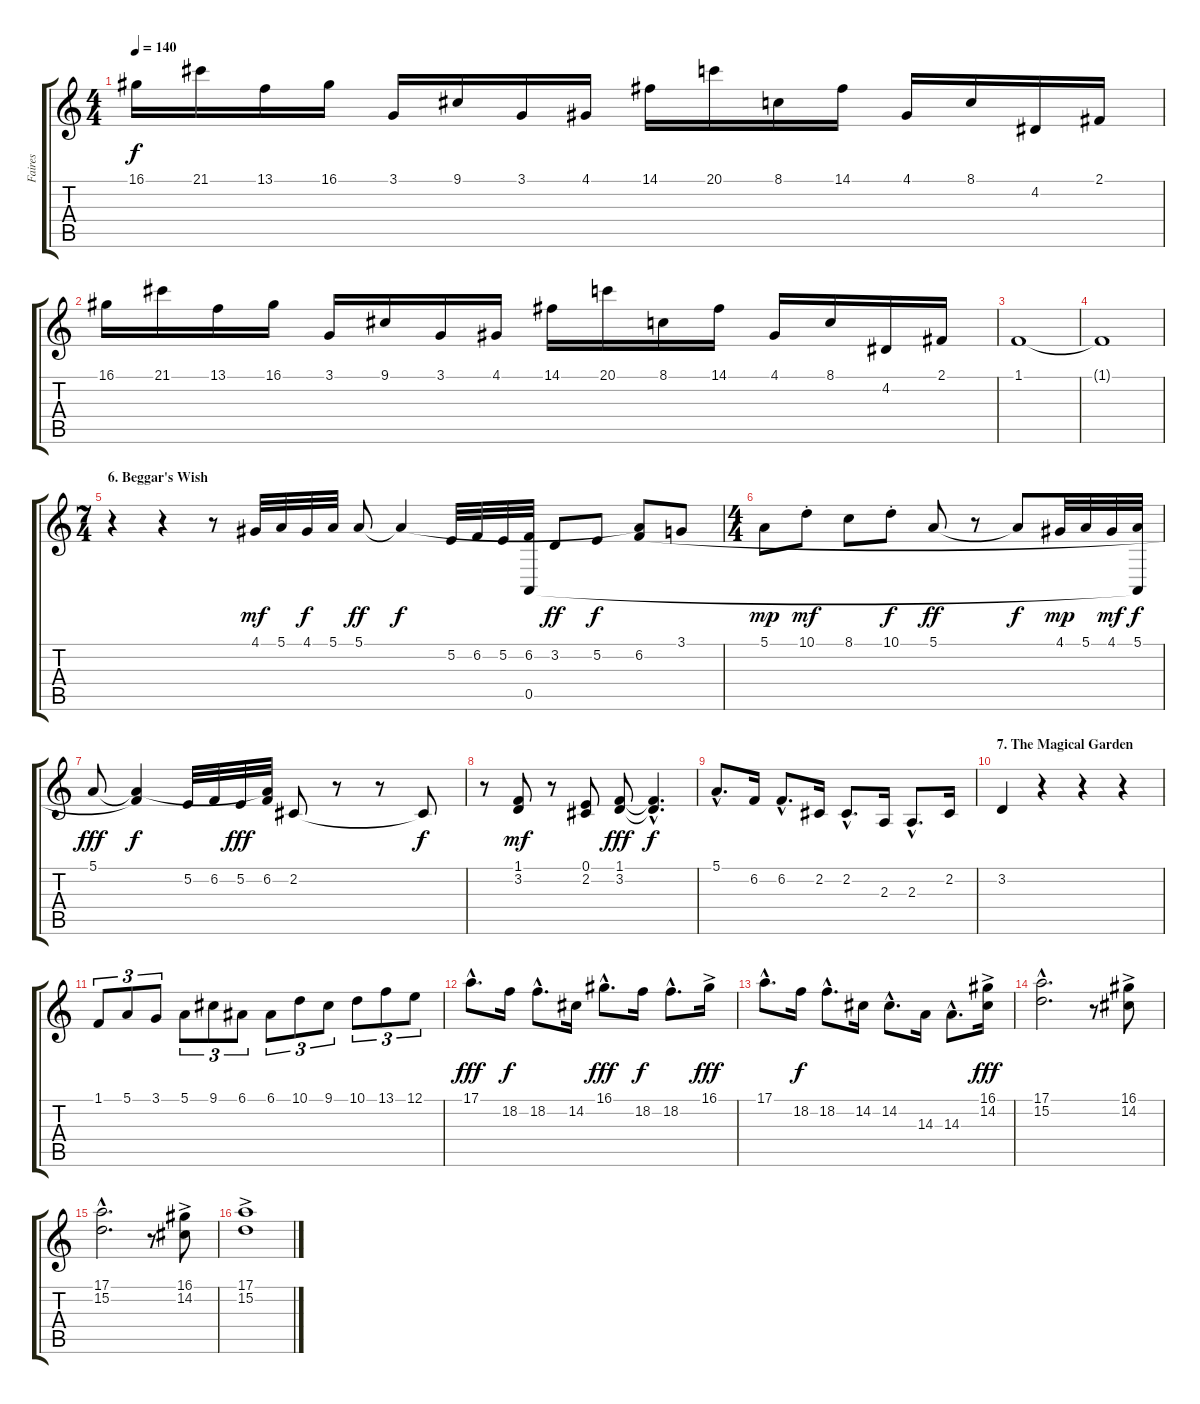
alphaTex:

\track ("Faires" "Faires") {instrument pizzicatostrings}
\staff {score tabs}
\tuning (E4 B3 G3 D3 A2 E2) {hide}
\ts (4 4)
\tempo 140
\clef g2
\ks c
16.1.16{dy f} 21.1.16 13.1.16 16.1.16 3.1.16 9.1.16 3.1.16 4.1.16 14.1.16 20.1.16 8.1.16 14.1.16 4.1.16 8.1.16 4.2.16 2.1.16 |
16.1.16 21.1.16 13.1.16 16.1.16 3.1.16 9.1.16 3.1.16 4.1.16 14.1.16 20.1.16 8.1.16 14.1.16 4.1.16 8.1.16 4.2.16 2.1.16 |
1.1.1 |
1.1{t}.1 |
\ts (7 4)
\section ("" "6. Beggar's Wish")
r.4{instrument tremolostrings} r.4 r.8 4.1.32{dy mf} 5.1.32 4.1.32{dy f} 5.1.32 5.1.8{dy ff} 5.1{t}.4{dy f} 5.2.32 6.2.32 5.2.32 (6.2 0.5).32 3.2.8{dy ff} 5.2.8{dy f} (5.1{t} 6.2).8 3.1.8 |
\ts (4 4)
5.1.8{dy mp} 10.1{st}.8{dy mf} 8.1.8 10.1{st}.8{dy f} 5.1.8{dy ff} r.8 5.1{t}.8{dy f} 4.1.32{dy mp} 5.1.32 4.1.32{dy mf} (5.1 0.5{t}).32{dy f} |
5.1.8{dy fff} (5.1{t} 6.2{t}).4{dy f} 5.2.32 6.2.32 5.2.32{dy fff} (5.1{t} 6.2).32 2.2.8 r.8 r.8 2.2{t}.8{dy f} |
r.8 (1.1 3.2).8{dy mf} r.8 (0.1 2.2).8 (1.1 3.2).8{dy fff} (1.1{hac t} 3.2{hac t}).4{d dy f} |
5.1{hac}.8{d instrument tremolostrings} 6.2.16 6.2{hac}.8{d} 2.2.16 2.2{hac}.8{d} 2.3.16 2.3{hac}.8{d} 2.2.16 |
\section ("" "7. The Magical Garden")
3.2.4 r.4 r.4 r.4 |
1.1.8{tu (3 2)} 5.1.8{tu (3 2)} 3.1.8{tu (3 2)} 5.1.8{tu (3 2)} 9.1.8{tu (3 2)} 6.1.8{tu (3 2)} 6.1.8{tu (3 2)} 10.1.8{tu (3 2)} 9.1.8{tu (3 2)} 10.1.8{tu (3 2)} 13.1.8{tu (3 2)} 12.1.8{tu (3 2)} |
17.1{hac}.8{d dy fff} 18.2.16{dy f} 18.2{hac}.8{d} 14.2.16 16.1{hac}.8{d dy fff} 18.2.16{dy f} 18.2{hac}.8{d} 16.1{ac}.16{dy fff} |
17.1{hac}.8{d} 18.2.16{dy f} 18.2{hac}.8{d} 14.2.16 14.2{hac}.8{d} 14.3.16 14.3{hac}.8{d} (16.1{ac} 14.2).16{dy fff} |
(17.1{hac} 15.2{hac}).2{d} r.8 (16.1{ac} 14.2).8 |
(17.1{hac} 15.2{hac}).2{d} r.8 (16.1{ac} 14.2).8 |
(17.1{ac} 15.2).1
